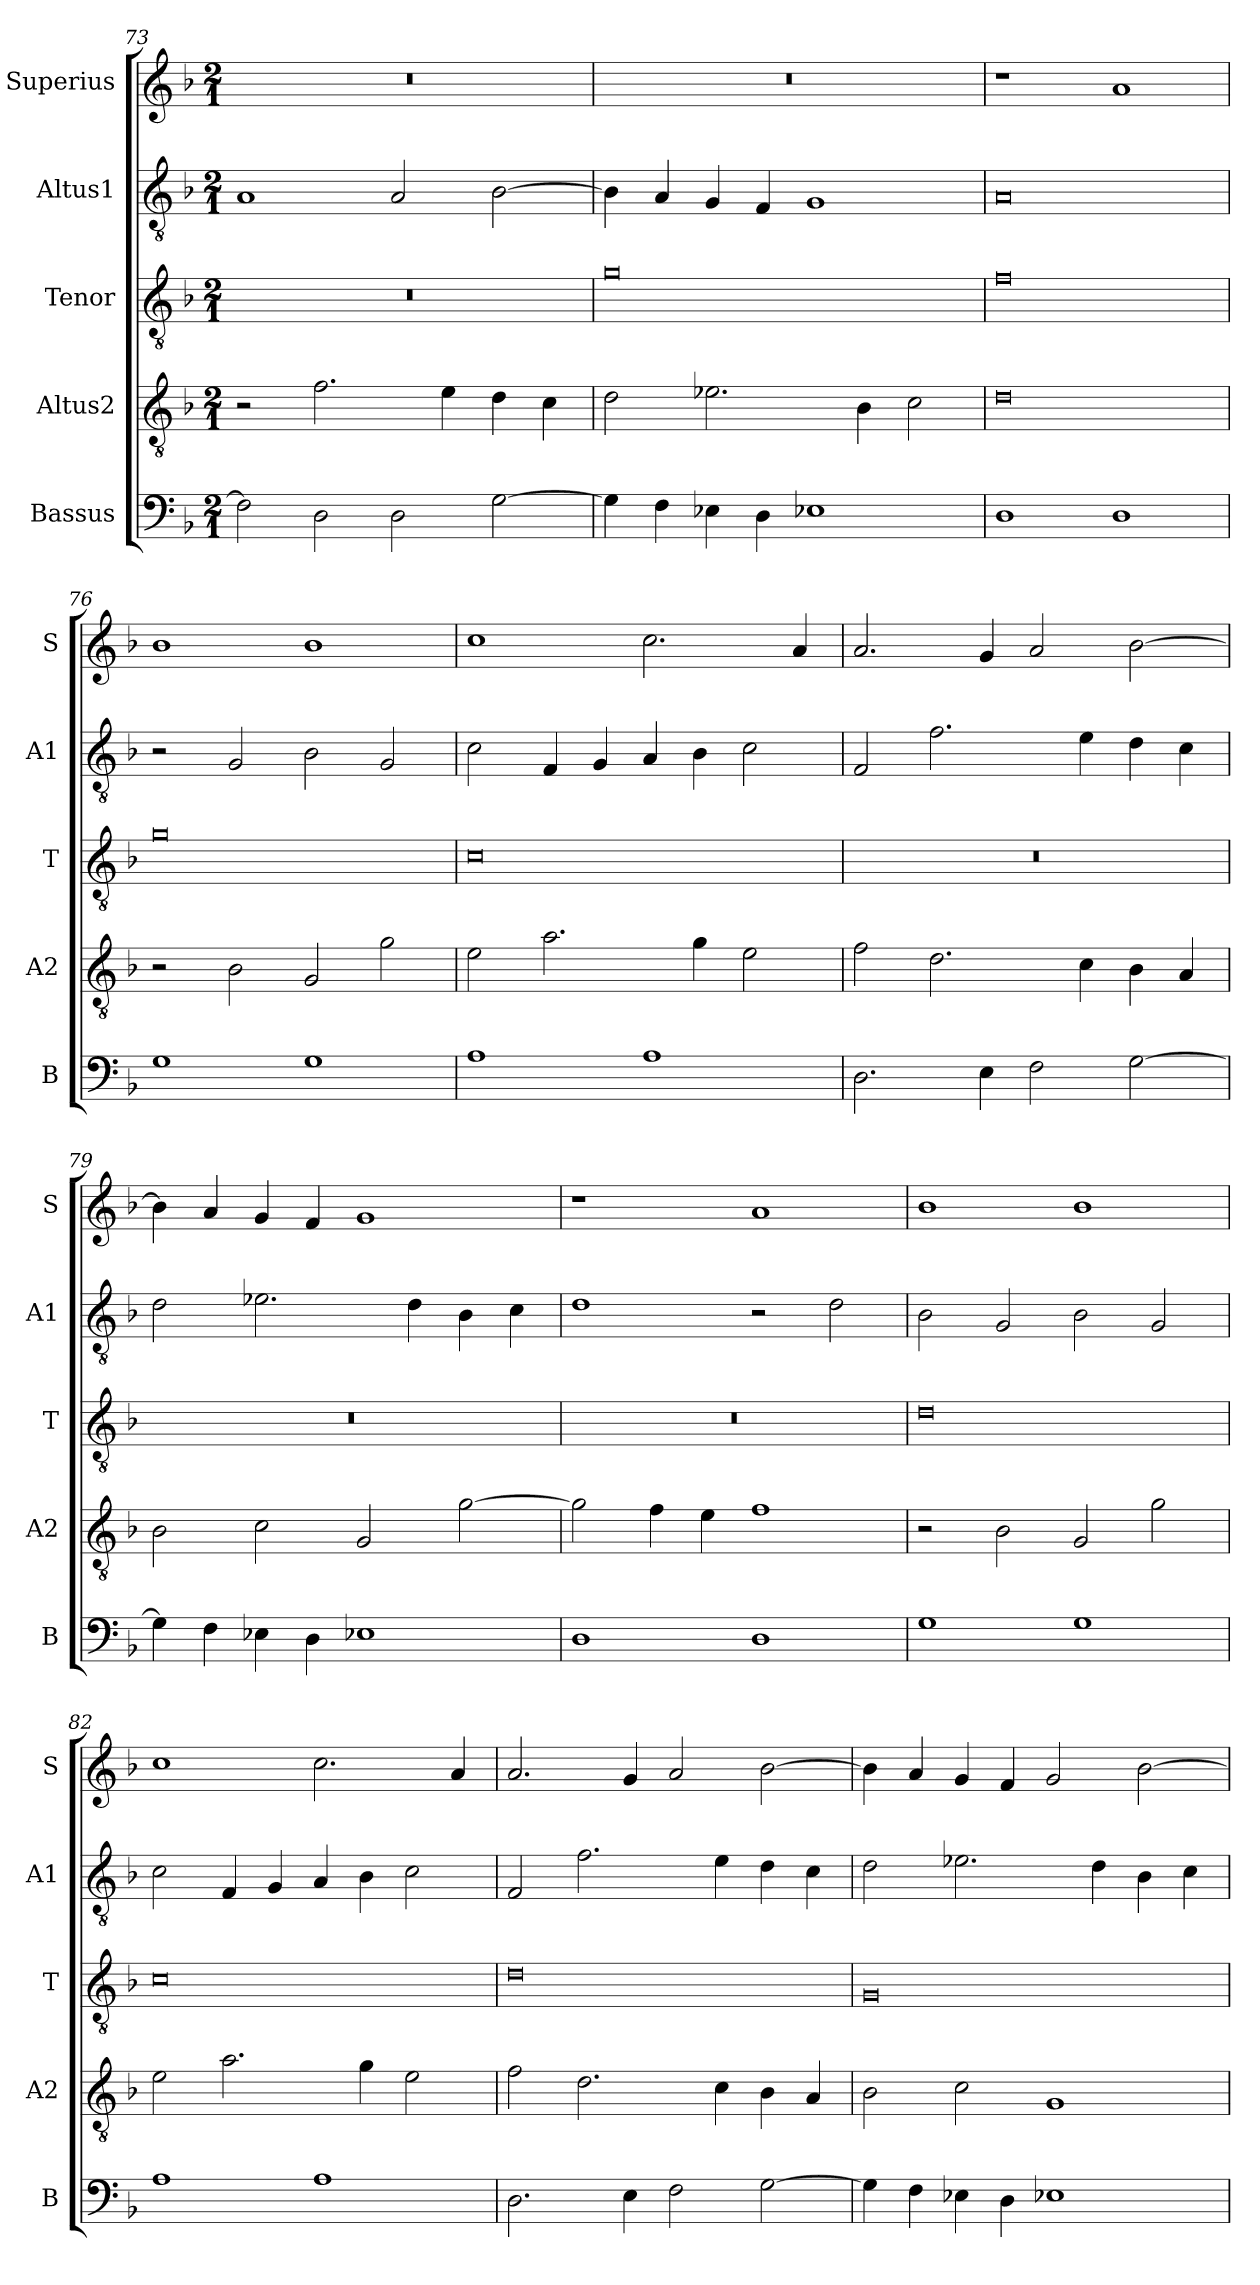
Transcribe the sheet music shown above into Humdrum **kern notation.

**kern	**kern	**kern	**kern	**kern
*part5	*part4	*part3	*part2	*part1
*staff5	*staff4	*staff3	*staff2	*staff1
*I"Bassus	*I"Altus2	*I"Tenor	*I"Altus1	*I"Superius
*I'B	*I'A2	*I'T	*I'A1	*I'S
*clefF4	*clefGv2	*clefGv2	*clefGv2	*clefG2
*k[b-]	*k[b-]	*k[b-]	*k[b-]	*k[b-]
*M2/1	*M2/1	*M2/1	*M2/1	*M2/1
=73	=73	=73	=73	=73
2F\]	2r	0r	1A	0r
2D\	2.f\	.	.	.
2D\	.	.	2A/	.
.	4e\	.	.	.
[2G\	4d\	.	[2B-\	.
.	4c\	.	.	.
=74	=74	=74	=74	=74
4G\]	2d\	0g	4B-\]	0r
4F\	.	.	4A/	.
4E-X\	2.e-X\	.	4G/	.
4D\	.	.	4F/	.
1E-X	.	.	1G	.
.	4B-\	.	.	.
.	2c\	.	.	.
=75	=75	=75	=75	=75
1D	0d	0f	0A	1r
1D	.	.	.	1a
=76	=76	=76	=76	=76
1G	2r	0g	2r	1b-
.	2B-\	.	2G/	.
1G	2G/	.	2B-\	1b-
.	2g\	.	2G/	.
=77	=77	=77	=77	=77
1A	2e\	0c	2c\	1cc
.	2.a\	.	4F/	.
.	.	.	4G/	.
1A	.	.	4A/	2.cc\
.	4g\	.	4B-\	.
.	2e\	.	2c\	.
.	.	.	.	4a/
=78	=78	=78	=78	=78
2.D\	2f\	0r	2F/	2.a/
.	2.d\	.	2.f\	.
4E\	.	.	.	4g/
2F\	.	.	.	2a/
.	4c\	.	4e\	.
[2G\	4B-\	.	4d\	[2b-\
.	4A/	.	4c\	.
=79	=79	=79	=79	=79
4G\]	2B-\	0r	2d\	4b-\]
4F\	.	.	.	4a/
4E-X\	2c\	.	2.e-X\	4g/
4D\	.	.	.	4f/
1E-X	2G/	.	.	1g
.	.	.	4d\	.
.	[2g\	.	4B-\	.
.	.	.	4c\	.
=80	=80	=80	=80	=80
1D	2g\]	0r	1d	1r
.	4f\	.	.	.
.	4e\	.	.	.
1D	1f	.	2r	1a
.	.	.	2d\	.
=81	=81	=81	=81	=81
1G	2r	0d	2B-\	1b-
.	2B-\	.	2G/	.
1G	2G/	.	2B-\	1b-
.	2g\	.	2G/	.
=82	=82	=82	=82	=82
1A	2e\	0c	2c\	1cc
.	2.a\	.	4F/	.
.	.	.	4G/	.
1A	.	.	4A/	2.cc\
.	4g\	.	4B-\	.
.	2e\	.	2c\	.
.	.	.	.	4a/
=83	=83	=83	=83	=83
2.D\	2f\	0d	2F/	2.a/
.	2.d\	.	2.f\	.
4E\	.	.	.	4g/
2F\	.	.	.	2a/
.	4c\	.	4e\	.
[2G\	4B-\	.	4d\	[2b-\
.	4A/	.	4c\	.
=84	=84	=84	=84	=84
4G\]	2B-\	0G	2d\	4b-\]
4F\	.	.	.	4a/
4E-X\	2c\	.	2.e-X\	4g/
4D\	.	.	.	4f/
1E-X	1G	.	.	2g/
.	.	.	4d\	.
.	.	.	4B-\	[2b-\
.	.	.	4c\	.
=	=	=	=	=
*-	*-	*-	*-	*-
